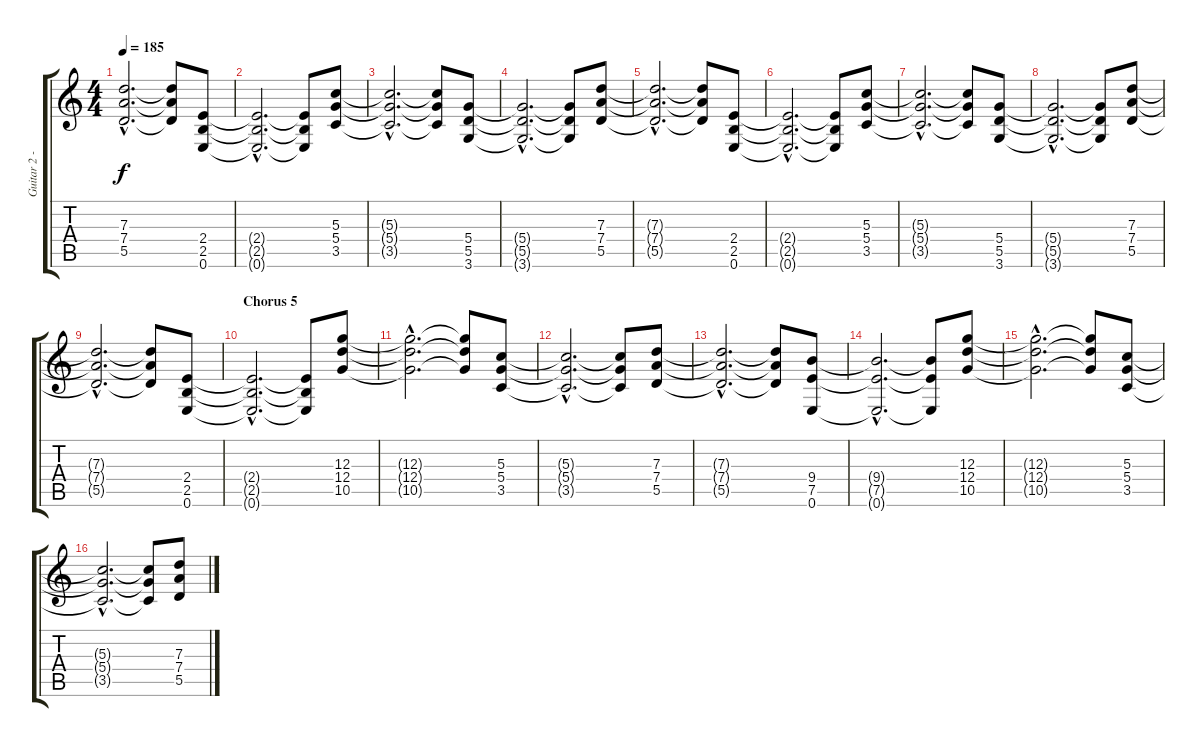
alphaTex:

\track ("Guitar 2 - Smith" "Guitar 2 -") {instrument overdrivenguitar}
\staff {score tabs}
\tuning (E4 B3 G3 D3 A2 E2) {hide}
\ts (4 4)
\tempo 185
\clef g2
\ks c
(7.3{hac t} 7.4{hac t} 5.5{hac t}).2{d dy f} (7.3{t} 7.4{t} 5.5{t}).8 (2.4 2.5 0.6).8 |
\section ("" "")
(2.4{hac t} 2.5{hac t} 0.6{hac t}).2{d} (2.4{t} 2.5{t} 0.6{t}).8 (5.3 5.4 3.5).8 |
(5.3{hac t} 5.4{hac t} 3.5{hac t}).2{d} (5.3{t} 5.4{t} 3.5{t}).8 (5.4 5.5 3.6).8 |
(5.4{hac t} 5.5{hac t} 3.6{hac t}).2{d} (5.4{t} 5.5{t} 3.6{t}).8 (7.3 7.4 5.5).8 |
(7.3{hac t} 7.4{hac t} 5.5{hac t}).2{d} (7.3{t} 7.4{t} 5.5{t}).8 (2.4 2.5 0.6).8 |
(2.4{hac t} 2.5{hac t} 0.6{hac t}).2{d} (2.4{t} 2.5{t} 0.6{t}).8 (5.3 5.4 3.5).8 |
(5.3{hac t} 5.4{hac t} 3.5{hac t}).2{d} (5.3{t} 5.4{t} 3.5{t}).8 (5.4 5.5 3.6).8 |
(5.4{hac t} 5.5{hac t} 3.6{hac t}).2{d} (5.4{t} 5.5{t} 3.6{t}).8 (7.3 7.4 5.5).8 |
(7.3{hac t} 7.4{hac t} 5.5{hac t}).2{d} (7.3{t} 7.4{t} 5.5{t}).8 (2.4 2.5 0.6).8 |
\section ("" "Chorus 5")
(2.4{hac t} 2.5{hac t} 0.6{hac t}).2{d} (2.4{t} 2.5{t} 0.6{t}).8 (12.3 12.4 10.5).8 |
(12.3{hac t} 12.4{hac t} 10.5{hac t}).2{d} (12.3{t} 12.4{t} 10.5{t}).8 (5.3 5.4 3.5).8 |
(5.3{hac t} 5.4{hac t} 3.5{hac t}).2{d} (5.3{t} 5.4{t} 3.5{t}).8 (7.3 7.4 5.5).8 |
(7.3{hac t} 7.4{hac t} 5.5{hac t}).2{d} (7.3{t} 7.4{t} 5.5{t}).8 (9.4 7.5 0.6).8 |
(9.4{hac t} 7.5{hac t} 0.6{hac t}).2{d} (9.4{t} 7.5{t} 0.6{t}).8 (12.3 12.4 10.5).8 |
(12.3{hac t} 12.4{hac t} 10.5{hac t}).2{d} (12.3{t} 12.4{t} 10.5{t}).8 (5.3 5.4 3.5).8 |
(5.3{hac t} 5.4{hac t} 3.5{hac t}).2{d} (5.3{t} 5.4{t} 3.5{t}).8 (7.3 7.4 5.5).8
